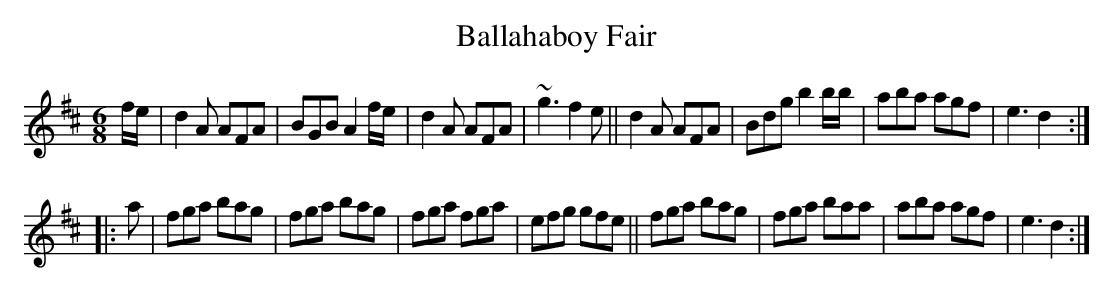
X:1
T: Ballahaboy Fair
M: 6/8
K: D
f/e/ |\
d2A AFA | BGB A2f/e/ | d2A AFA | ~g3 f2e ||\
d2A AFA | Bdg b2b/b/ | aba agf | e3 d2 :|
|: a |\
fga bag | fga bag | fga fga | efg gfe ||\
fga bag | fga baa | aba agf | e3 d2 :|
